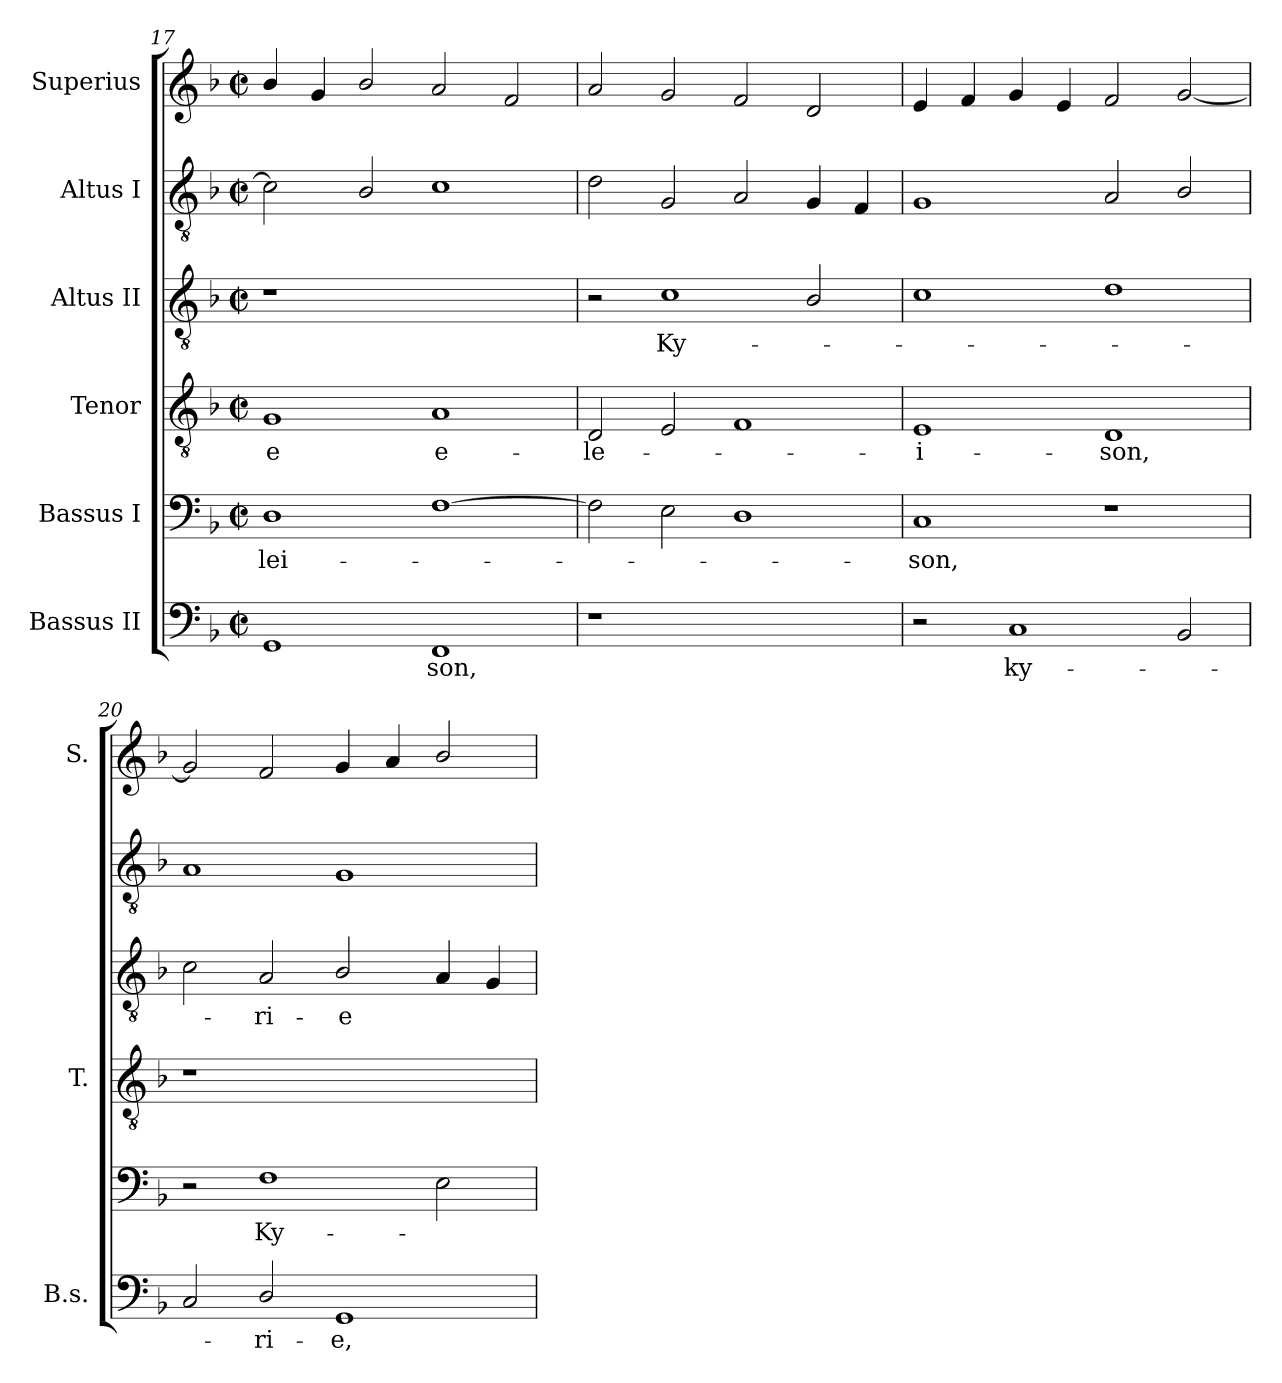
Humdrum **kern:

**kern	**text	**kern	**text	**kern	**text	**kern	**text	**kern	**kern
*part6	*part6	*part5	*part5	*part4	*part4	*part3	*part3	*part2	*part1
*staff6	*staff6	*staff5	*staff5	*staff4	*staff4	*staff3	*staff3	*staff2	*staff1
*I"Bassus II	*	*I"Bassus I	*	*I"Tenor	*	*I"Altus II	*	*I"Altus I	*I"Superius
*I'B.s.	*	*	*	*I'T.	*	*	*	*	*I'S.
!!LO:LB:g=z
*clefF4	*	*clefF4	*	*clefGv2	*	*clefGv2	*	*clefGv2	*clefG2
*	*	*	*	*ITrd7c12	*	*ITrd7c12	*	*ITrd7c12	*
*k[b-]	*	*k[b-]	*	*k[b-]	*	*k[b-]	*	*k[b-]	*k[b-]
*F:	*	*F:	*	*F:	*	*F:	*	*F:	*F:
*M2/2	*	*M2/2	*	*M2/2	*	*M2/2	*	*M2/2	*M2/2
*met(c|)	*	*met(c|)	*	*met(c|)	*	*met(c|)	*	*met(c|)	*met(c|)
=17	=17	=17	=17	=17	=17	=17	=17	=17	=17
!	!	!	!LO:LY:b:color=#000000	!	!	!	!	!	!
!	!	!	!	!	!LO:LY:b:color=#000000	!LO:N:vis=1	!	!	!
1GGi	.	1Di	-lei-	1GGi	-e	1r	.	2Ci\]	4b-i/
.	.	.	.	.	.	.	.	.	4gi/
.	.	.	.	.	.	.	.	2BB-i/	2b-i/
!	!LO:LY:b:color=#000000	!	!	!	!	!	!	!	!
!	!	!	!	!	!LO:LY:b:color=#000000	!	!	!	!
1FFi	-son,	[>1Fi	.	1AAi	e-	1ryy	.	1Ci	2ai/
.	.	.	.	.	.	.	.	.	2fi/
=18	=18	=18	=18	=18	=18	=18	=18	=18	=18
!LO:N:vis=1	!	!	!	!	!	!	!	!	!
!	!	!	!	!	!LO:LY:b:color=#000000	!	!	!	!
1r	.	2Fi\]	.	2DDi/	-le-	2r	.	2Di\	2ai/
!	!	!	!	!	!	!	!LO:LY:b:color=#000000	!	!
.	.	2Ei\	.	2EEi/	.	1Ci	Ky-	2GGi/	2gi/
1ryy	.	1Di	.	1FFi	.	.	.	2AAi/	2fi/
.	.	.	.	.	.	2BB-i/	.	4GGi/	2di/
.	.	.	.	.	.	.	.	4FFi/	.
=19	=19	=19	=19	=19	=19	=19	=19	=19	=19
!	!	!	!LO:LY:b:color=#000000	!	!	!	!	!	!
!	!	!	!	!	!LO:LY:b:color=#000000	!	!	!	!
2r	.	1Ci	-son,	1EEi	-i-	1Ci	.	1GGi	4ei/
.	.	.	.	.	.	.	.	.	4fi/
!	!LO:LY:b:color=#000000	!	!	!	!	!	!	!	!
1Ci	ky-	.	.	.	.	.	.	.	4gi/
.	.	.	.	.	.	.	.	.	4ei/
!	!	!	!	!	!LO:LY:b:color=#000000	!	!	!	!
.	.	1r	.	1DDi	-son,	1Di	.	2AAi/	2fi/
2BB-i/	.	.	.	.	.	.	.	2BB-i/	[<2gi/
=20	=20	=20	=20	=20	=20	=20	=20	=20	=20
!	!	!	!	!LO:N:vis=1	!	!	!	!	!
2Ci/	.	2r	.	1r	.	2Ci\	.	1AAi	2gi/]
!	!LO:LY:b:color=#000000	!	!	!	!	!	!	!	!
!	!	!	!LO:LY:b:color=#000000	!	!	!	!	!	!
!	!	!	!	!	!	!	!LO:LY:b:color=#000000	!	!
2Di/	-ri-	1Fi	Ky-	.	.	2AAi/	-ri-	.	2fi/
!	!LO:LY:b:color=#000000	!	!	!	!	!	!	!	!
!	!	!	!	!	!	!	!LO:LY:b:color=#000000	!	!
1GGi	-e,	.	.	1ryy	.	2BB-i/	-e	1GGi	4gi/
.	.	.	.	.	.	.	.	.	4ai/
.	.	2Ei\	.	.	.	4AAi/	.	.	2b-i/
.	.	.	.	.	.	4GGi/	.	.	.
=	=	=	=	=	=	=	=	=	=
*-	*-	*-	*-	*-	*-	*-	*-	*-	*-
